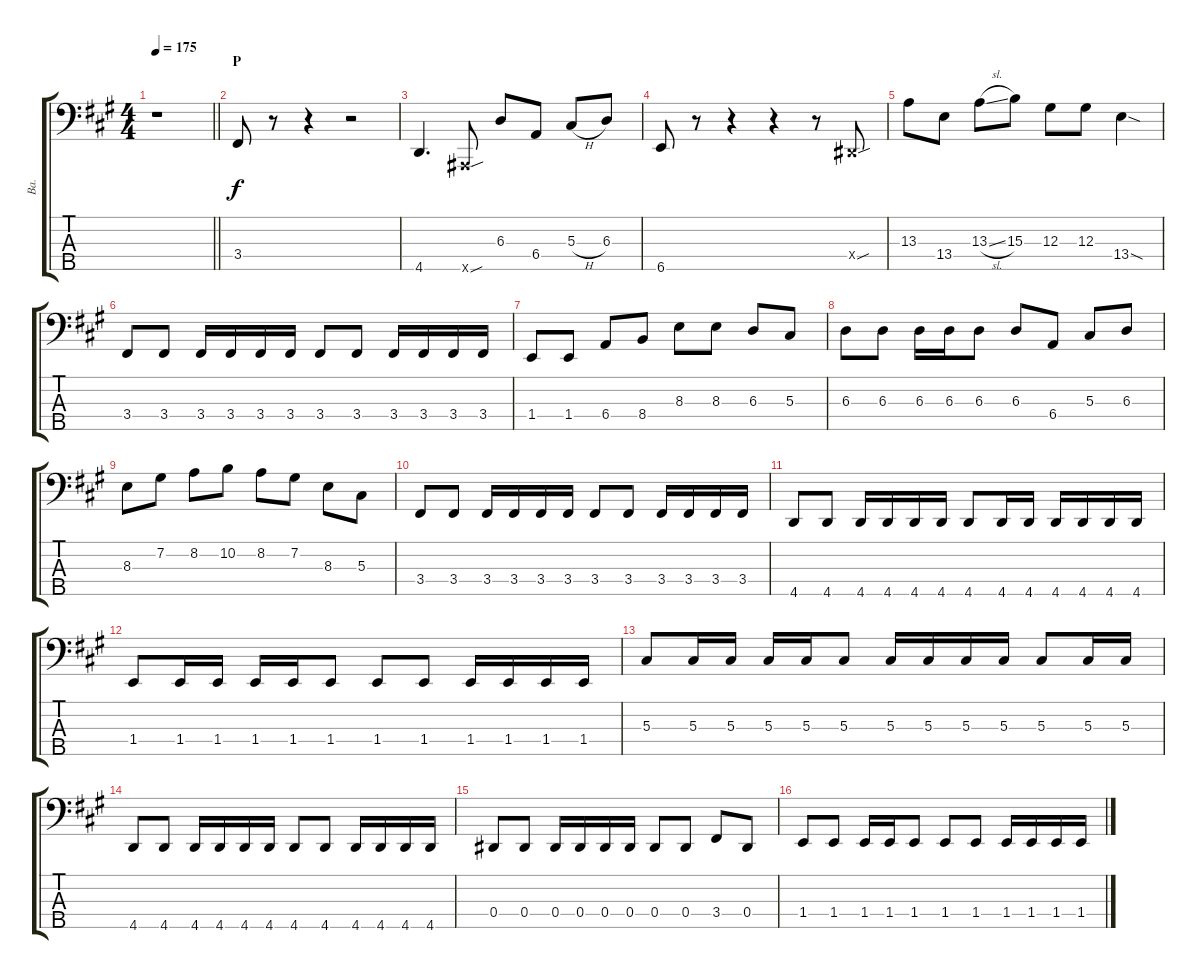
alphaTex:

\track ("Ba." "Ba.") {instrument electricbasspick}
\staff {score tabs}
\tuning (Gb2 Db2 Ab1 Eb1 Bb0) {hide}
\ts (4 4)
\tempo 175
\clef f4
\barLineRight lightlight
\ks f#minor
r.1{dy f} |
\section ("" "P")
3.4.8 r.8 r.4 r.2 |
4.5.4{d} 0.5{sou x}.8 6.3.8 6.4.8 5.3{h}.8 6.3.8 |
6.5.8 r.8 r.4 r.4 r.8 0.4{sou x}.8 |
13.3.8 13.4.8 13.3{sl}.8 15.3.8 12.3.8 12.3.8 13.4{sod}.4 |
3.4.8 3.4.8 3.4.16 3.4.16 3.4.16 3.4.16 3.4.8 3.4.8 3.4.16 3.4.16 3.4.16 3.4.16 |
1.4.8 1.4.8 6.4.8 8.4.8 8.3.8 8.3.8 6.3.8 5.3.8 |
6.3.8 6.3.8 6.3.16 6.3.16 6.3.8 6.3.8 6.4.8 5.3.8 6.3.8 |
8.3.8 7.2.8 8.2.8 10.2.8 8.2.8 7.2.8 8.3.8 5.3.8 |
3.4.8 3.4.8 3.4.16 3.4.16 3.4.16 3.4.16 3.4.8 3.4.8 3.4.16 3.4.16 3.4.16 3.4.16 |
4.5.8 4.5.8 4.5.16 4.5.16 4.5.16 4.5.16 4.5.8 4.5.16 4.5.16 4.5.16 4.5.16 4.5.16 4.5.16 |
1.4.8 1.4.16 1.4.16 1.4.16 1.4.16 1.4.8 1.4.8 1.4.8 1.4.16 1.4.16 1.4.16 1.4.16 |
5.3.8 5.3.16 5.3.16 5.3.16 5.3.16 5.3.8 5.3.16 5.3.16 5.3.16 5.3.16 5.3.8 5.3.16 5.3.16 |
4.5.8 4.5.8 4.5.16 4.5.16 4.5.16 4.5.16 4.5.8 4.5.8 4.5.16 4.5.16 4.5.16 4.5.16 |
0.4.8 0.4.8 0.4.16 0.4.16 0.4.16 0.4.16 0.4.8 0.4.8 3.4.8 0.4.8 |
1.4.8 1.4.8 1.4.16 1.4.16 1.4.8 1.4.8 1.4.8 1.4.16 1.4.16 1.4.16 1.4.16
